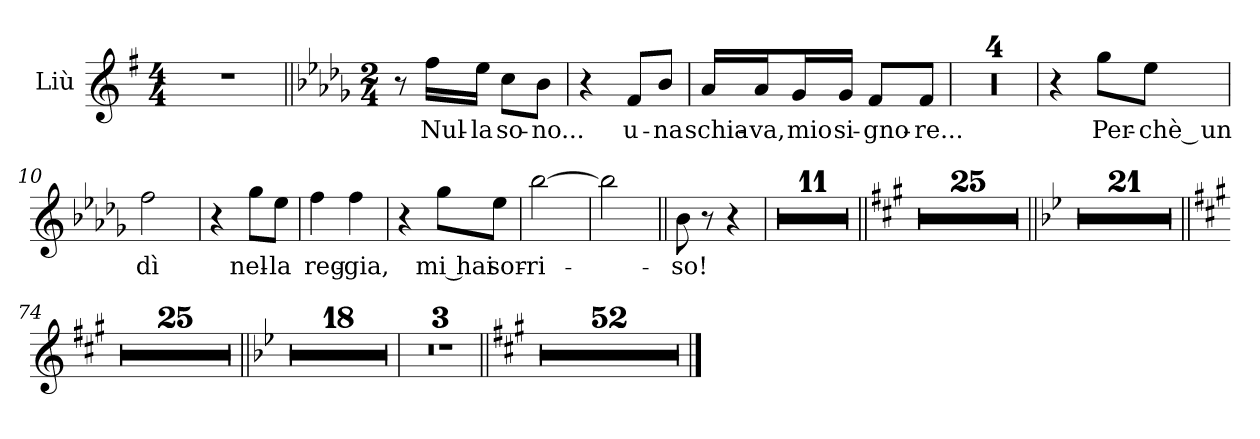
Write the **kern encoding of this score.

**kern	**text	**dynam
*part1	*part1	*part1
*staff1	*staff1	*staff1
*I"Liù	*	*
*I'L	*	*
*clefG2	*	*
*k[f#]	*	*
*G:	*	*
*M4/4	*	*
*MM120	*	*
=1	=1	=1
1r	.	.
=2||	=2||	=2||
*k[b-e-a-d-g-]	*	*
*D-:	*	*
*M2/4	*	*
*MM69	*	*
8r	.	.
!	!LO:LY:b	!
16ff\LL	Nul-	.
!	!LO:LY:b	!
16ee-\JJ	-la	.
!	!LO:LY:b	!
8cc\L	so-	.
!	!LO:LY:b	!
8b-\J	-no...	.
=3	=3	=3
4r	.	.
!	!LO:LY:b	!
8f/L	u-	.
!	!LO:LY:b	!
8b-/J	-na	.
!!LO:PB:g=z
=4	=4	=4
!	!LO:LY:b	!
16a-/LL	schia-	.
!	!LO:LY:b	!
16a-/J	-va,	.
!	!LO:LY:b	!
16g-/L	mio	.
!	!LO:LY:b	!
16g-/JJ	si-	.
!	!LO:LY:b	!
8f/L	-gno-	.
!	!LO:LY:b	!
8f/J	-re...	.
=5	=5	=5
2r	.	.
!!LO:LB:g=z
=6	=6	=6
2r	.	.
=7	=7	=7
2r	.	.
=8	=8	=8
2r	.	.
*MM132	*	*
=9	=9	=9
4r	.	.
!	!LO:LY:b	!
8gg-\L	Per-	.
!	!LO:LY:b	!
8ee-\J	­chè un	.
=10	=10	=10
!	!LO:LY:b	!
2ff\	dì	.
!!LO:PB:g=z
=11	=11	=11
4r	.	.
!	!LO:LY:b	!
8gg-\L	nel-	.
!	!LO:LY:b	!
8ee-\J	-la	.
=12	=12	=12
!	!LO:LY:b	!
4ff\	reg-	.
!	!LO:LY:b	!
4ff\	-gia,	.
=13	=13	=13
4r	.	.
!	!LO:LY:b	!
8gg-\L	mi hai	.
!	!LO:LY:b	!
8ee-\J	sor-	.
=14	=14	=14
!	!LO:LY:b	!
[2bb-\	-ri-	.
=15	=15	=15
!	!LO:LY:b	!
2bb-\]	-­-	.
=16||	=16||	=16||
*MM132	*	*
!	!LO:LY:b	!
8b-\	-so!	.
8r	.	.
4r	.	.
=17	=17	=17
2r	.	.
!!LO:LB:g=z
=18	=18	=18
2r	.	.
=19	=19	=19
2r	.	.
=20	=20	=20
2r	.	.
=21	=21	=21
2r	.	.
=22	=22	=22
2r	.	.
=23	=23	=23
2r	.	.
!!LO:PB:g=z
=24	=24	=24
2r	.	.
=25	=25	=25
2r	.	.
=26	=26	=26
2r	.	.
=27	=27	=27
2r	.	.
=28||	=28||	=28||
*k[f#c#g#]	*	*
*A:	*	*
2r	.	.
=29	=29	=29
2r	.	.
=30	=30	=30
2r	.	.
!!LO:LB:g=z
=31	=31	=31
2r	.	.
=32	=32	=32
2r	.	.
=33	=33	=33
2r	.	.
=34	=34	=34
2r	.	.
=35	=35	=35
2r	.	.
=36	=36	=36
2r	.	.
=37	=37	=37
2r	.	.
!!LO:PB:g=z
=38	=38	=38
2r	.	.
=39	=39	=39
2r	.	.
=40	=40	=40
2r	.	.
=41	=41	=41
2r	.	.
=42	=42	=42
2r	.	.
=43	=43	=43
2r	.	.
=44	=44	=44
2r	.	.
!!LO:PB:g=z
=45	=45	=45
2r	.	.
=46	=46	=46
2r	.	.
=47	=47	=47
2r	.	.
=48	=48	=48
2r	.	.
=49	=49	=49
2r	.	.
=50	=50	=50
2r	.	.
!!LO:PB:g=z
=51	=51	=51
2r	.	.
=52	=52	=52
2r	.	.
=53||	=53||	=53||
*k[b-e-]	*	*
*B-:	*	*
*MM104	*	*
2r	.	.
=54	=54	=54
2r	.	.
=55	=55	=55
2r	.	.
=56	=56	=56
2r	.	.
!!LO:LB:g=z
=57	=57	=57
2r	.	.
=58	=58	=58
2r	.	.
=59	=59	=59
2r	.	.
=60	=60	=60
2r	.	.
=61	=61	=61
2r	.	.
!!LO:PB:g=z
=62	=62	=62
2r	.	.
=63	=63	=63
2r	.	.
=64	=64	=64
2r	.	.
=65	=65	=65
2r	.	.
=66	=66	=66
2r	.	.
=67	=67	=67
2r	.	.
!!LO:PB:g=z
=68	=68	=68
2r	.	.
=69	=69	=69
2r	.	.
=70	=70	=70
2r	.	.
=71	=71	=71
2r	.	.
*MM116	*	*
=72	=72	=72
2r	.	.
!!LO:PB:g=z
=73	=73	=73
2r	.	.
=74||	=74||	=74||
*k[f#c#g#]	*	*
*A:	*	*
*MM132	*	*
2r	.	.
=75	=75	=75
2r	.	.
=76	=76	=76
2r	.	.
=77	=77	=77
2r	.	.
=78	=78	=78
2r	.	.
=79	=79	=79
2r	.	.
!!LO:PB:g=z
=80	=80	=80
2r	.	.
=81	=81	=81
2r	.	.
=82	=82	=82
2r	.	.
=83	=83	=83
2r	.	.
=84	=84	=84
2r	.	.
=85	=85	=85
2r	.	.
=86	=86	=86
2r	.	.
!!LO:PB:g=z
=87	=87	=87
2r	.	.
=88	=88	=88
2r	.	.
=89	=89	=89
2r	.	.
=90	=90	=90
2r	.	.
=91	=91	=91
2r	.	.
=92	=92	=92
2r	.	.
!!LO:PB:g=z
=93	=93	=93
2r	.	.
=94	=94	=94
2r	.	.
=95	=95	=95
2r	.	.
=96	=96	=96
*MM104	*	*
2r	.	.
=97	=97	=97
2r	.	.
=98	=98	=98
2r	.	.
!!LO:PB:g=z
=99||	=99||	=99||
*k[b-e-]	*	*
*B-:	*	*
2r	.	.
=100	=100	=100
2r	.	.
=101	=101	=101
2r	.	.
=102	=102	=102
2r	.	.
=103	=103	=103
2r	.	.
!!LO:PB:g=z
=104	=104	=104
2r	.	.
=105	=105	=105
2r	.	.
=106	=106	=106
2r	.	.
=107	=107	=107
2r	.	.
=108	=108	=108
2r	.	.
!!LO:PB:g=z
=109	=109	=109
2r	.	.
=110	=110	=110
2r	.	.
=111	=111	=111
2r	.	.
=112	=112	=112
2r	.	.
=113	=113	=113
2r	.	.
!!LO:PB:g=z
=114	=114	=114
2r	.	.
=115	=115	=115
2r	.	.
=116	=116	=116
2r	.	.
=117	=117	=117
!	!	!LO:DY:a
2r	.	f
=118	=118	=118
2r	.	.
!!LO:PB:g=z
=119	=119	=119
2r	.	.
=120||	=120||	=120||
*k[f#c#g#]	*	*
*A:	*	*
2r	.	.
=121	=121	=121
2r	.	.
=122	=122	=122
2r	.	.
=123	=123	=123
2r	.	.
!!LO:PB:g=z
=124	=124	=124
2r	.	.
=125	=125	=125
2r	.	.
=126	=126	=126
2r	.	.
=127	=127	=127
2r	.	.
=128	=128	=128
2r	.	.
=129	=129	=129
2r	.	.
!!LO:PB:g=z
=130	=130	=130
2r	.	.
=131	=131	=131
2r	.	.
=132	=132	=132
2r	.	.
=133	=133	=133
2r	.	.
=134	=134	=134
2r	.	.
=135	=135	=135
2r	.	.
!!LO:PB:g=z
=136	=136	=136
2r	.	.
=137	=137	=137
2r	.	.
=138	=138	=138
2r	.	.
=139	=139	=139
2r	.	.
=140	=140	=140
2r	.	.
!!LO:PB:g=z
=141	=141	=141
2r	.	.
=142	=142	=142
2r	.	.
=143	=143	=143
2r	.	.
=144	=144	=144
2r	.	.
=145	=145	=145
2r	.	.
=146	=146	=146
2r	.	.
!!LO:PB:g=z
=147	=147	=147
2r	.	.
=148	=148	=148
2r	.	.
=149	=149	=149
2r	.	.
=150	=150	=150
2r	.	.
!!LO:PB:g=z
=151	=151	=151
2r	.	.
=152	=152	=152
2r	.	.
=153	=153	=153
2r	.	.
=154	=154	=154
2r	.	.
!!LO:PB:g=z
=155	=155	=155
2r	.	.
=156	=156	=156
2r	.	.
=157	=157	=157
2r	.	.
=158	=158	=158
2r	.	.
=159	=159	=159
2r	.	.
=160	=160	=160
2r	.	.
!!LO:PB:g=z
=161	=161	=161
2r	.	.
=162	=162	=162
2r	.	.
=163	=163	=163
2r	.	.
=164	=164	=164
2r	.	.
=165	=165	=165
2r	.	.
=166	=166	=166
2r	.	.
=167	=167	=167
2r	.	.
=168	=168	=168
2r	.	.
=169	=169	=169
2r	.	.
=170	=170	=170
2r	.	.
=171	=171	=171
2r	.	.
==	==	==
*-	*-	*-
